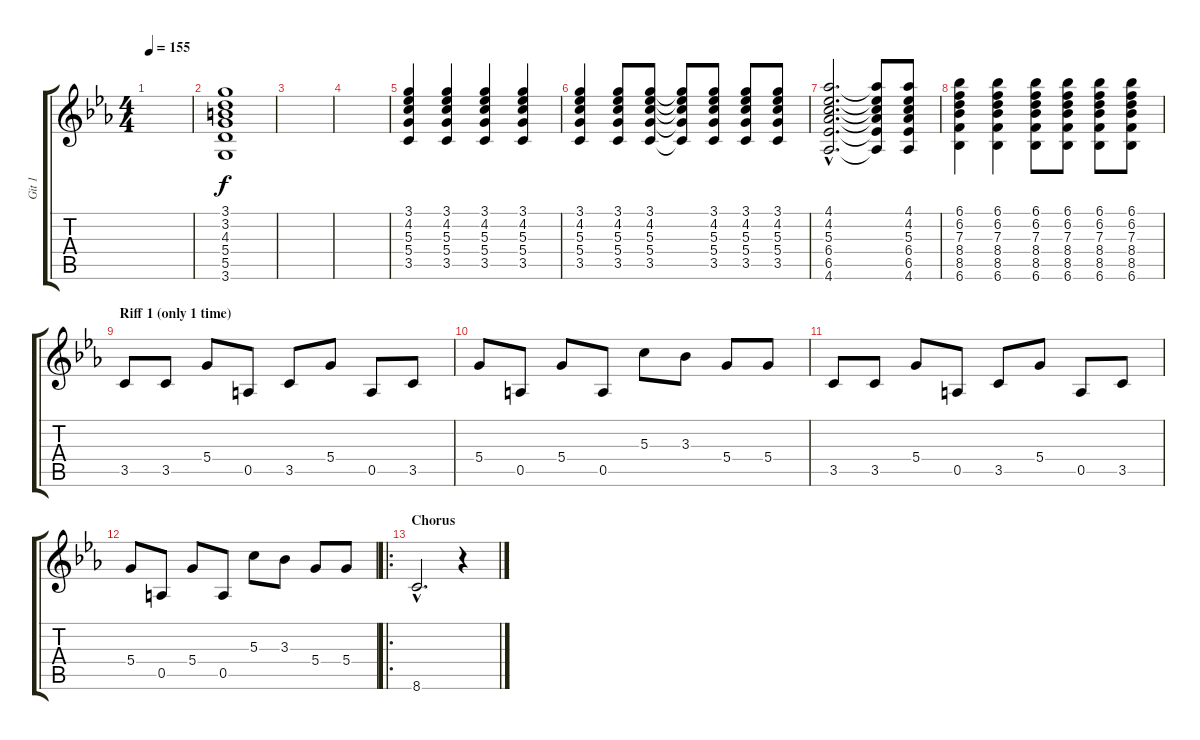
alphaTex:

\track ("Git 1" "Git 1") {instrument distortionguitar}
\staff {score tabs}
\tuning (E4 B3 G3 D3 A2 E2) {hide}
\ts (4 4)
\tempo 155
\clef g2
\ks cminor
|
(3.1 3.2 4.3 5.4 5.5 3.6).1 |
|
|
(3.1 4.2 5.3 5.4 3.5).4 (3.1 4.2 5.3 5.4 3.5).4 (3.1 4.2 5.3 5.4 3.5).4 (3.1 4.2 5.3 5.4 3.5).4 |
(3.1 4.2 5.3 5.4 3.5).4 (3.1 4.2 5.3 5.4 3.5).8 (3.1 4.2 5.3 5.4 3.5).8 (3.1{t} 4.2{t} 5.3{t} 5.4{t} 3.5{t}).8 (3.1 4.2 5.3 5.4 3.5).8 (3.1 4.2 5.3 5.4 3.5).8 (3.1 4.2 5.3 5.4 3.5).8 |
(4.1{hac} 4.2{hac} 5.3{hac} 6.4{hac} 6.5{hac} 4.6{hac}).2{d} (4.1{t} 4.2{t} 5.3{t} 6.4{t} 6.5{t} 4.6{t}).8 (4.1 4.2 5.3 6.4 6.5 4.6).8 |
(6.1 6.2 7.3 8.4 8.5 6.6).4 (6.1 6.2 7.3 8.4 8.5 6.6).4 (6.1 6.2 7.3 8.4 8.5 6.6).8 (6.1 6.2 7.3 8.4 8.5 6.6).8 (6.1 6.2 7.3 8.4 8.5 6.6).8 (6.1 6.2 7.3 8.4 8.5 6.6).8 |
\section ("" "Riff 1 (only 1 time)")
3.5.8 3.5.8 5.4.8 0.5.8 3.5.8 5.4.8 0.5.8 3.5.8 |
5.4.8 0.5.8 5.4.8 0.5.8 5.3.8 3.3.8 5.4.8 5.4.8 |
3.5.8 3.5.8 5.4.8 0.5.8 3.5.8 5.4.8 0.5.8 3.5.8 |
5.4.8 0.5.8 5.4.8 0.5.8 5.3.8 3.3.8 5.4.8 5.4.8 |
\ro
\section ("" "Chorus")
8.6{hac}.2{d} r.4
